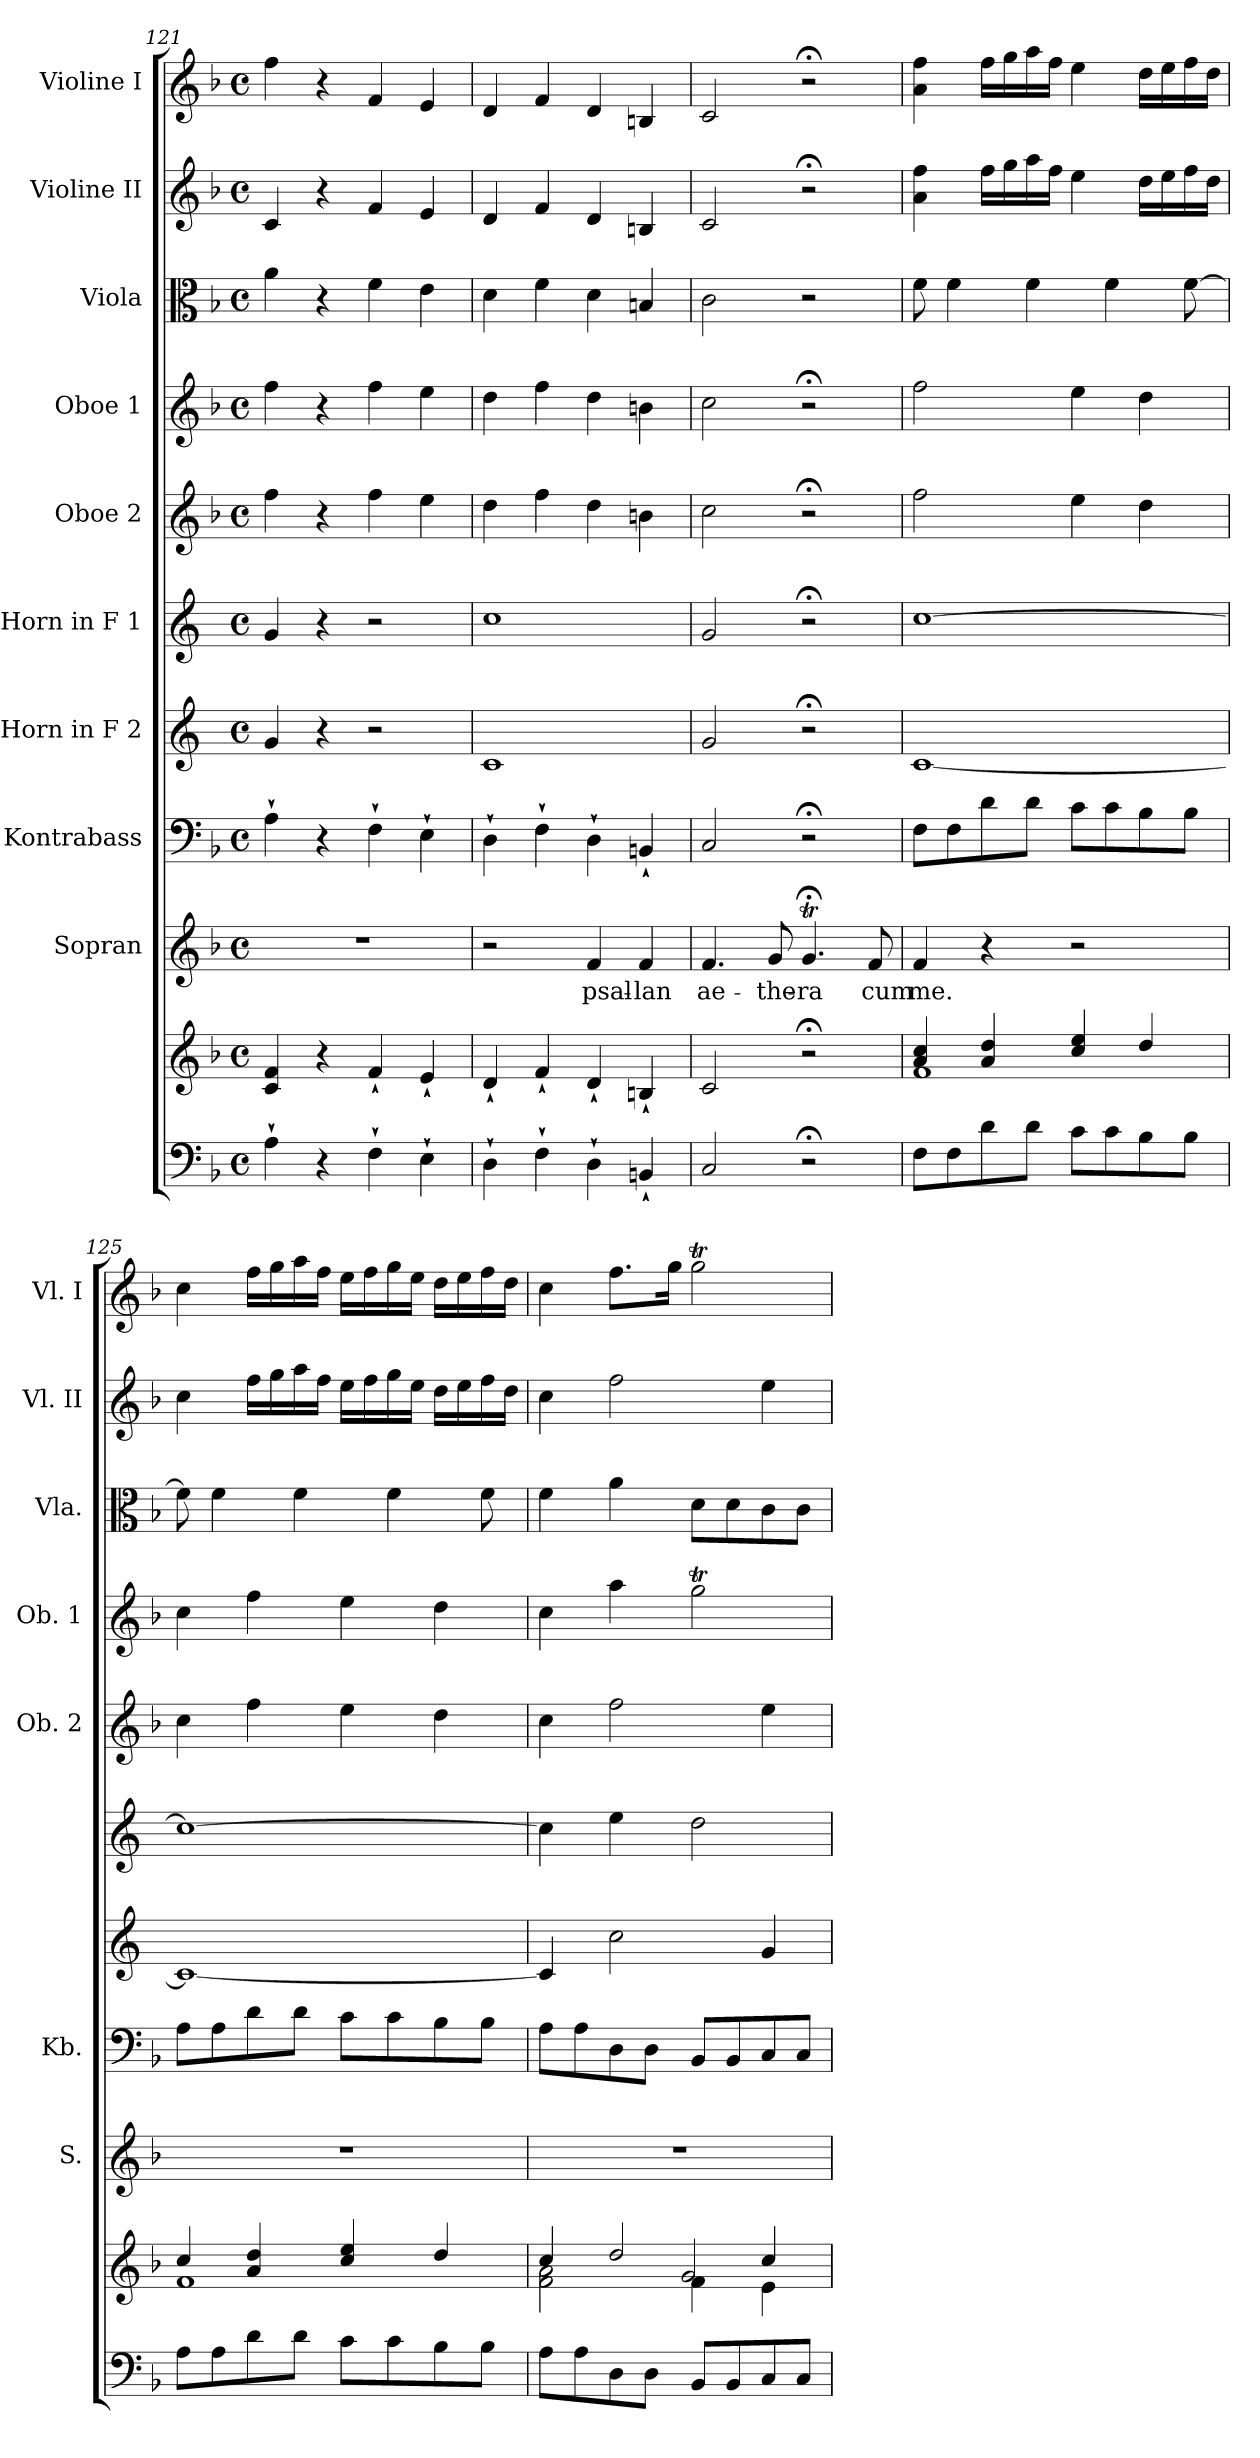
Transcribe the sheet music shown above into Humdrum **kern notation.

**kern	**kern	**kern	**text	**kern	**kern	**kern	**kern	**kern	**kern	**kern	**kern
*part10	*part10	*part9	*part9	*part8	*part7	*part6	*part5	*part4	*part3	*part2	*part1
*staff11	*staff10	*staff9	*staff9	*staff8	*staff7	*staff6	*staff5	*staff4	*staff3	*staff2	*staff1
*	*	*I"Sopran	*	*I"Kontrabass	*I"Horn in F 2	*I"Horn in F 1	*I"Oboe 2	*I"Oboe 1	*I"Viola	*I"Violine II	*I"Violine I
*	*	*I'S.	*	*I'Kb.	*	*	*I'Ob. 2	*I'Ob. 1	*I'Vla.	*I'Vl. II	*I'Vl. I
*clefF4	*clefG2	*clefG2	*	*clefF4	*clefG2	*clefG2	*clefG2	*clefG2	*clefC3	*clefG2	*clefG2
*	*	*	*	*ITrd7c12	*ITrd4c7	*ITrd4c7	*	*	*	*	*
*k[b-]	*k[b-]	*k[b-]	*	*k[b-]	*k[b-]	*k[b-]	*k[b-]	*k[b-]	*k[b-]	*k[b-]	*k[b-]
*F:	*F:	*F:	*	*F:	*F:	*F:	*F:	*F:	*F:	*F:	*F:
*M4/4	*M4/4	*M4/4	*	*M4/4	*M4/4	*M4/4	*M4/4	*M4/4	*M4/4	*M4/4	*M4/4
*met(c)	*met(c)	*met(c)	*	*met(c)	*met(c)	*met(c)	*met(c)	*met(c)	*met(c)	*met(c)	*met(c)
=121	=121	=121	=121	=121	=121	=121	=121	=121	=121	=121	=121
4A`>\	4c/ 4f/	1r	.	4AA`>\	4c/	4c/	4ff\	4ff\	4a\	4c/	4ff\
4r	4r	.	.	4r	4r	4r	4r	4r	4r	4r	4r
4F`>\	4f`</	.	.	4FF`>\	2r	2r	4ff\	4ff\	4f\	4f/	4f/
4E`>\	4e`</	.	.	4EE`>\	.	.	4ee\	4ee\	4e\	4e/	4e/
=122	=122	=122	=122	=122	=122	=122	=122	=122	=122	=122	=122
4D`>\	4d`</	2r	.	4DD`>\	1F	1f	4dd\	4dd\	4d\	4d/	4d/
4F`>\	4f`</	.	.	4FF`>\	.	.	4ff\	4ff\	4f\	4f/	4f/
!	!	!	!LO:LY:b	!	!	!	!	!	!	!	!
4D`>\	4d`</	4f/	psal-	4DD`>\	.	.	4dd\	4dd\	4d\	4d/	4d/
!	!	!	!LO:LY:b	!	!	!	!	!	!	!	!
4BBn`</	4Bn`</	4f/	-lan	4BBBn`</	.	.	4bn\	4bn\	4Bn/	4Bn/	4Bn/
=123	=123	=123	=123	=123	=123	=123	=123	=123	=123	=123	=123
!	!	!	!LO:LY:b	!	!	!	!	!	!	!	!
2C/	2c/	4.f/	ae-	2CC/	2c/	2c/	2cc\	2cc\	2c\	2c/	2c/
!	!	!	!LO:LY:b	!	!	!	!	!	!	!	!
.	.	8g/	-the-	.	.	.	.	.	.	.	.
!	!	!	!LO:LY:b	!	!	!	!	!	!	!	!
2r;<	2r;<	4.g;<T/	-ra	2r;<	2r;<	2r;<	2r;<	2r;<	2r	2r;<	2r;<
!	!	!	!LO:LY:b	!	!	!	!	!	!	!	!
.	.	8f/	cum	.	.	.	.	.	.	.	.
=124	=124	=124	=124	=124	=124	=124	=124	=124	=124	=124	=124
*	*^	*	*	*	*	*	*	*	*	*	*
!	!	!	!	!LO:LY:b	!	!	!	!	!	!	!	!
8F\L	4a/ 4cc/	1f	4f/	me.	8FF\L	[1F	[1f	2ff\	2ff\	8f\	4a\ 4ff\	4a\ 4ff\
8F\	.	.	.	.	8FF\	.	.	.	.	4f\	.	.
8d\	4a/ 4dd/	.	4r	.	8D\	.	.	.	.	.	16ff\LL	16ff\LL
.	.	.	.	.	.	.	.	.	.	.	16gg\	16gg\
8d\J	.	.	.	.	8D\J	.	.	.	.	4f\	16aa\	16aa\
.	.	.	.	.	.	.	.	.	.	.	16ff\JJ	16ff\JJ
8c\L	4cc/ 4ee/	.	2r	.	8C\L	.	.	4ee\	4ee\	.	4ee\	4ee\
8c\	.	.	.	.	8C\	.	.	.	.	4f\	.	.
8B-\	4dd/	.	.	.	8BB-\	.	.	4dd\	4dd\	.	16dd\LL	16dd\LL
.	.	.	.	.	.	.	.	.	.	.	16ee\	16ee\
8B-\J	.	.	.	.	8BB-\J	.	.	.	.	[8f\	16ff\	16ff\
.	.	.	.	.	.	.	.	.	.	.	16dd\JJ	16dd\JJ
!!LO:PB:g=z
=125	=125	=125	=125	=125	=125	=125	=125	=125	=125	=125	=125	=125
8A\L	4cc/	1f	1r	.	8AA\L	1F_	1f_	4cc\	4cc\	8f\]	4cc\	4cc\
8A\	.	.	.	.	8AA\	.	.	.	.	4f\	.	.
8d\	4a/ 4dd/	.	.	.	8D\	.	.	4ff\	4ff\	.	16ff\LL	16ff\LL
.	.	.	.	.	.	.	.	.	.	.	16gg\	16gg\
8d\J	.	.	.	.	8D\J	.	.	.	.	4f\	16aa\	16aa\
.	.	.	.	.	.	.	.	.	.	.	16ff\JJ	16ff\JJ
8c\L	4cc/ 4ee/	.	.	.	8C\L	.	.	4ee\	4ee\	.	16ee\LL	16ee\LL
.	.	.	.	.	.	.	.	.	.	.	16ff\	16ff\
8c\	.	.	.	.	8C\	.	.	.	.	4f\	16gg\	16gg\
.	.	.	.	.	.	.	.	.	.	.	16ee\JJ	16ee\JJ
8B-\	4dd/	.	.	.	8BB-\	.	.	4dd\	4dd\	.	16dd\LL	16dd\LL
.	.	.	.	.	.	.	.	.	.	.	16ee\	16ee\
8B-\J	.	.	.	.	8BB-\J	.	.	.	.	8f\	16ff\	16ff\
.	.	.	.	.	.	.	.	.	.	.	16dd\JJ	16dd\JJ
=126	=126	=126	=126	=126	=126	=126	=126	=126	=126	=126	=126	=126
*	*	*^	*	*	*	*	*	*	*	*	*	*
8A\L	4cc/	2f\ 2a\	2ryy	1r	.	8AA\L	4F/]	4f\]	4cc\	4cc\	4f\	4cc\	4cc\
8A\	.	.	.	.	.	8AA\	.	.	.	.	.	.	.
8D\	2dd/	.	.	.	.	8DD\	2f\	4a\	2ff\	4aa\	4a\	2ff\	8.ff\L
8D\J	.	.	.	.	.	8DD\J	.	.	.	.	.	.	.
.	.	.	.	.	.	.	.	.	.	.	.	.	16gg\Jk
8BB-/L	.	4f\	2g/	.	.	8BBB-/L	.	2g\	.	2ggT\	8d\L	.	2ggT\
8BB-/	.	.	.	.	.	8BBB-/	.	.	.	.	8d\	.	.
8C/	4cc/	4e\	.	.	.	8CC/	4c/	.	4ee\	.	8c\	4ee\	.
8C/J	.	.	.	.	.	8CC/J	.	.	.	.	8c\J	.	.
*	*v	*v	*v	*	*	*	*	*	*	*	*	*	*
=	=	=	=	=	=	=	=	=	=	=	=
*-	*-	*-	*-	*-	*-	*-	*-	*-	*-	*-	*-
